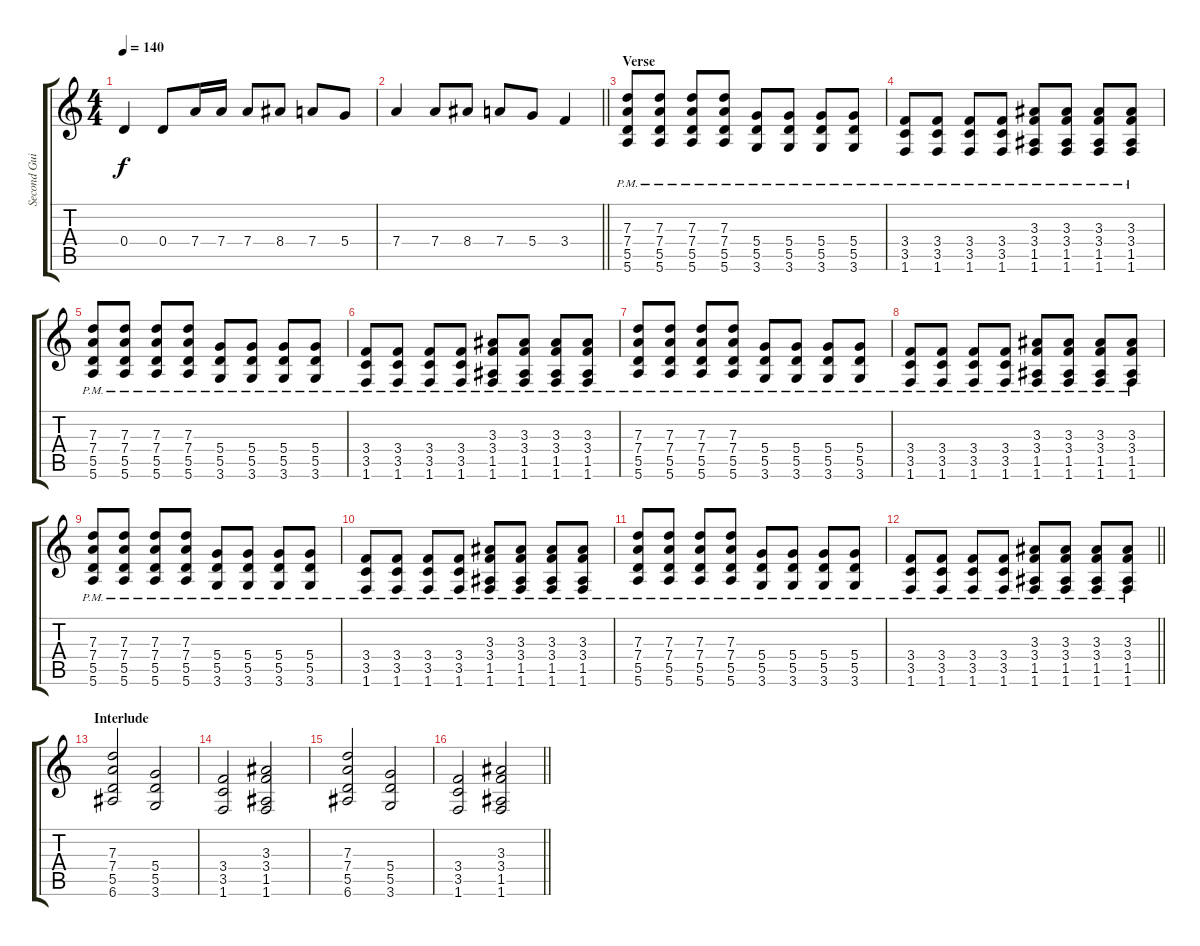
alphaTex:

\track ("Second Guitar" "Second Gui") {instrument distortionguitar}
\staff {score tabs}
\tuning (E4 B3 G3 D3 A2 E2) {hide}
\ts (4 4)
\tempo 140
\clef g2
\ks c
0.4.4{dy f} 0.4.8 7.4.16 7.4.16 7.4.8 8.4.8 7.4.8 5.4.8 |
\barLineRight lightlight
7.4.4 7.4.8 8.4.8 7.4.8 5.4.8 3.4.4 |
\section ("" "Verse")
(7.3{pm} 7.4{pm} 5.5{pm} 5.6).8 (7.3{pm} 7.4{pm} 5.5{pm} 5.6).8 (7.3{pm} 7.4{pm} 5.5{pm} 5.6).8 (7.3{pm} 7.4{pm} 5.5{pm} 5.6).8 (5.4{pm} 5.5{pm} 3.6{pm}).8 (5.4{pm} 5.5{pm} 3.6{pm}).8 (5.4{pm} 5.5{pm} 3.6{pm}).8 (5.4{pm} 5.5{pm} 3.6{pm}).8 |
(3.4{pm} 3.5{pm} 1.6{pm}).8 (3.4{pm} 3.5{pm} 1.6{pm}).8 (3.4{pm} 3.5{pm} 1.6{pm}).8 (3.4{pm} 3.5{pm} 1.6{pm}).8 (3.3{pm} 3.4{pm} 1.5{pm} 1.6).8 (3.3{pm} 3.4{pm} 1.5{pm} 1.6).8 (3.3{pm} 3.4{pm} 1.5{pm} 1.6).8 (3.3{pm} 3.4{pm} 1.5{pm} 1.6).8 |
(7.3{pm} 7.4{pm} 5.5{pm} 5.6).8 (7.3{pm} 7.4{pm} 5.5{pm} 5.6).8 (7.3{pm} 7.4{pm} 5.5{pm} 5.6).8 (7.3{pm} 7.4{pm} 5.5{pm} 5.6).8 (5.4{pm} 5.5{pm} 3.6{pm}).8 (5.4{pm} 5.5{pm} 3.6{pm}).8 (5.4{pm} 5.5{pm} 3.6{pm}).8 (5.4{pm} 5.5{pm} 3.6{pm}).8 |
(3.4{pm} 3.5{pm} 1.6{pm}).8 (3.4{pm} 3.5{pm} 1.6{pm}).8 (3.4{pm} 3.5{pm} 1.6{pm}).8 (3.4{pm} 3.5{pm} 1.6{pm}).8 (3.3{pm} 3.4{pm} 1.5{pm} 1.6).8 (3.3{pm} 3.4{pm} 1.5{pm} 1.6).8 (3.3{pm} 3.4{pm} 1.5{pm} 1.6).8 (3.3{pm} 3.4{pm} 1.5{pm} 1.6).8 |
(7.3{pm} 7.4{pm} 5.5{pm} 5.6).8 (7.3{pm} 7.4{pm} 5.5{pm} 5.6).8 (7.3{pm} 7.4{pm} 5.5{pm} 5.6).8 (7.3{pm} 7.4{pm} 5.5{pm} 5.6).8 (5.4{pm} 5.5{pm} 3.6{pm}).8 (5.4{pm} 5.5{pm} 3.6{pm}).8 (5.4{pm} 5.5{pm} 3.6{pm}).8 (5.4{pm} 5.5{pm} 3.6{pm}).8 |
(3.4{pm} 3.5{pm} 1.6{pm}).8 (3.4{pm} 3.5{pm} 1.6{pm}).8 (3.4{pm} 3.5{pm} 1.6{pm}).8 (3.4{pm} 3.5{pm} 1.6{pm}).8 (3.3{pm} 3.4{pm} 1.5{pm} 1.6).8 (3.3{pm} 3.4{pm} 1.5{pm} 1.6).8 (3.3{pm} 3.4{pm} 1.5{pm} 1.6).8 (3.3{pm} 3.4{pm} 1.5{pm} 1.6).8 |
(7.3{pm} 7.4{pm} 5.5{pm} 5.6).8 (7.3{pm} 7.4{pm} 5.5{pm} 5.6).8 (7.3{pm} 7.4{pm} 5.5{pm} 5.6).8 (7.3{pm} 7.4{pm} 5.5{pm} 5.6).8 (5.4{pm} 5.5{pm} 3.6{pm}).8 (5.4{pm} 5.5{pm} 3.6{pm}).8 (5.4{pm} 5.5{pm} 3.6{pm}).8 (5.4{pm} 5.5{pm} 3.6{pm}).8 |
(3.4{pm} 3.5{pm} 1.6{pm}).8 (3.4{pm} 3.5{pm} 1.6{pm}).8 (3.4{pm} 3.5{pm} 1.6{pm}).8 (3.4{pm} 3.5{pm} 1.6{pm}).8 (3.3{pm} 3.4{pm} 1.5{pm} 1.6).8 (3.3{pm} 3.4{pm} 1.5{pm} 1.6).8 (3.3{pm} 3.4{pm} 1.5{pm} 1.6).8 (3.3{pm} 3.4{pm} 1.5{pm} 1.6).8 |
(7.3{pm} 7.4{pm} 5.5{pm} 5.6).8 (7.3{pm} 7.4{pm} 5.5{pm} 5.6).8 (7.3{pm} 7.4{pm} 5.5{pm} 5.6).8 (7.3{pm} 7.4{pm} 5.5{pm} 5.6).8 (5.4{pm} 5.5{pm} 3.6{pm}).8 (5.4{pm} 5.5{pm} 3.6{pm}).8 (5.4{pm} 5.5{pm} 3.6{pm}).8 (5.4{pm} 5.5{pm} 3.6{pm}).8 |
\barLineRight lightlight
(3.4{pm} 3.5{pm} 1.6{pm}).8 (3.4{pm} 3.5{pm} 1.6{pm}).8 (3.4{pm} 3.5{pm} 1.6{pm}).8 (3.4{pm} 3.5{pm} 1.6{pm}).8 (3.3{pm} 3.4{pm} 1.5{pm} 1.6).8 (3.3{pm} 3.4{pm} 1.5{pm} 1.6).8 (3.3{pm} 3.4{pm} 1.5{pm} 1.6).8 (3.3{pm} 3.4{pm} 1.5{pm} 1.6).8 |
\section ("" "Interlude")
(7.3 7.4 5.5 6.6).2 (5.4 5.5 3.6).2 |
(3.4 3.5 1.6).2 (3.3 3.4 1.5 1.6).2 |
(7.3 7.4 5.5 6.6).2 (5.4 5.5 3.6).2 |
\barLineRight lightlight
(3.4 3.5 1.6).2 (3.3 3.4 1.5 1.6).2
